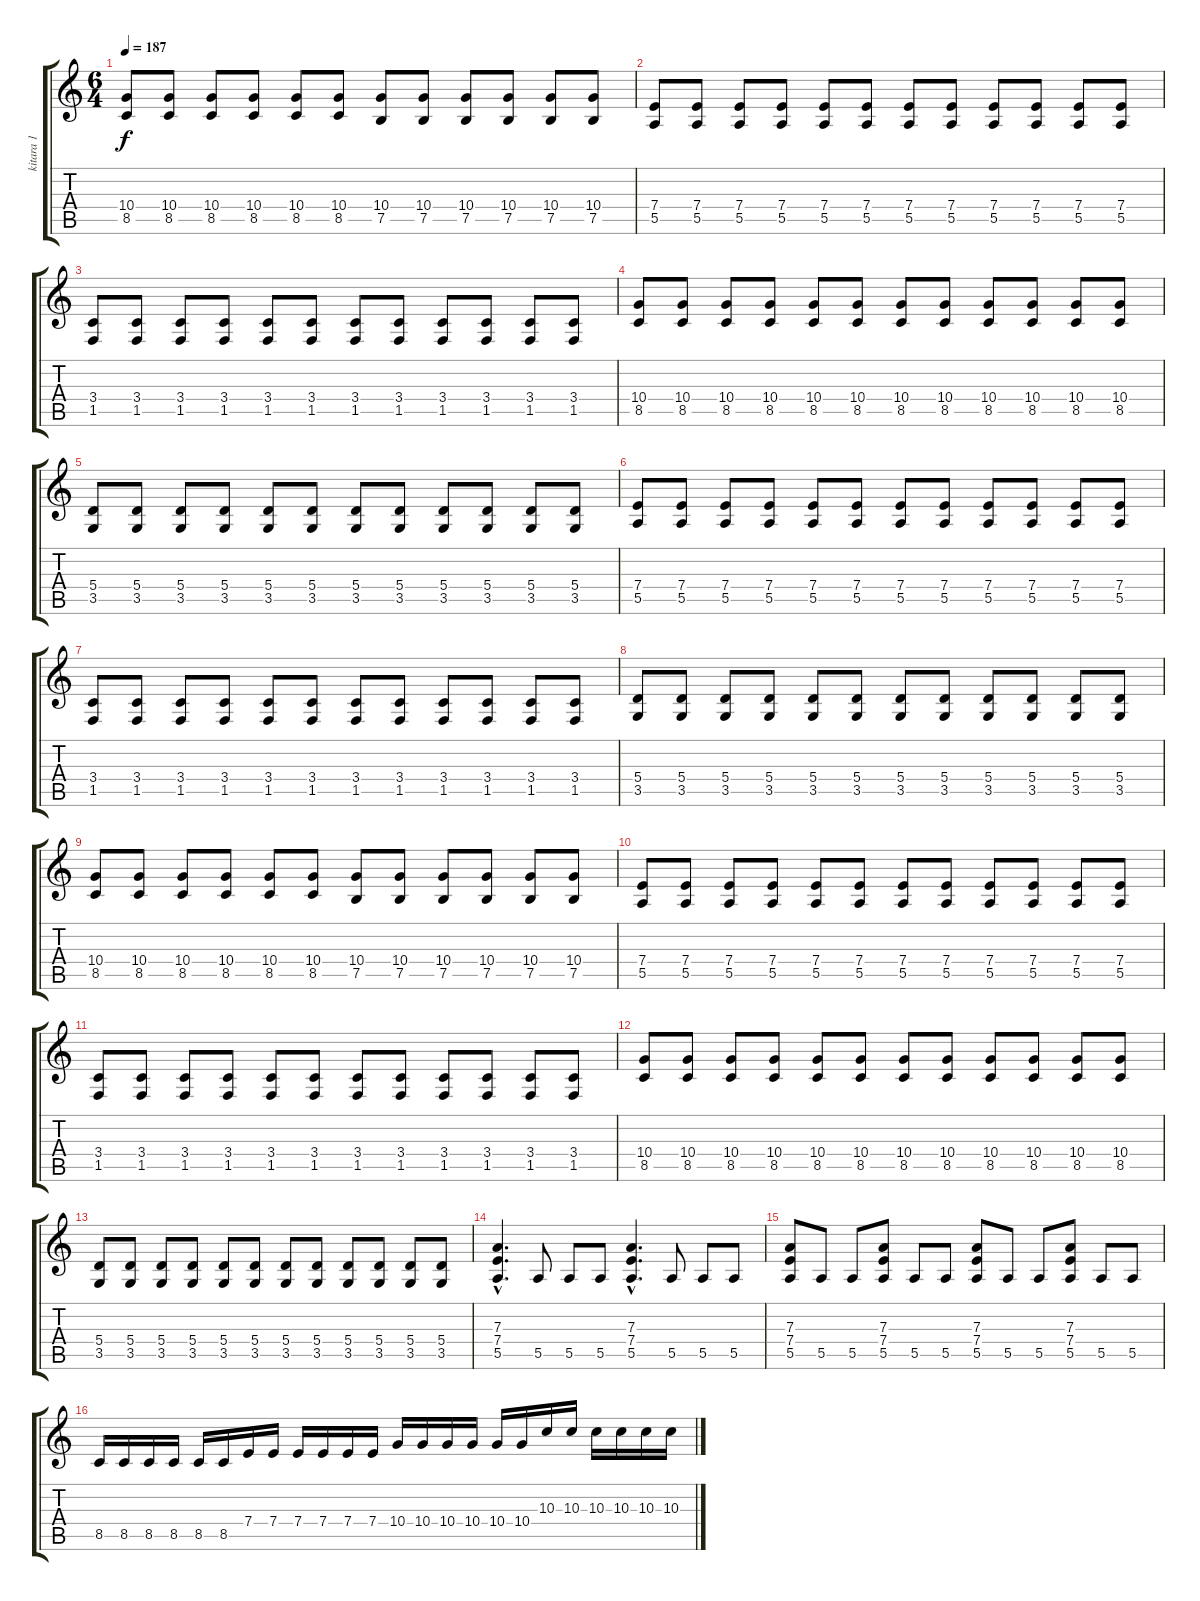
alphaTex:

\track ("kitara 1" "kitara 1") {instrument distortionguitar}
\staff {score tabs}
\tuning (B3 Gb3 D3 A2 E2 B1) {hide}
\ts (6 4)
\tempo 187
\clef g2
\ks c
(10.4 8.5).8{dy f} (10.4 8.5).8 (10.4 8.5).8 (10.4 8.5).8 (10.4 8.5).8 (10.4 8.5).8 (10.4 7.5).8 (10.4 7.5).8 (10.4 7.5).8 (10.4 7.5).8 (10.4 7.5).8 (10.4 7.5).8 |
(7.4 5.5).8 (7.4 5.5).8 (7.4 5.5).8 (7.4 5.5).8 (7.4 5.5).8 (7.4 5.5).8 (7.4 5.5).8 (7.4 5.5).8 (7.4 5.5).8 (7.4 5.5).8 (7.4 5.5).8 (7.4 5.5).8 |
(3.4 1.5).8 (3.4 1.5).8 (3.4 1.5).8 (3.4 1.5).8 (3.4 1.5).8 (3.4 1.5).8 (3.4 1.5).8 (3.4 1.5).8 (3.4 1.5).8 (3.4 1.5).8 (3.4 1.5).8 (3.4 1.5).8 |
(10.4 8.5).8 (10.4 8.5).8 (10.4 8.5).8 (10.4 8.5).8 (10.4 8.5).8 (10.4 8.5).8 (10.4 8.5).8 (10.4 8.5).8 (10.4 8.5).8 (10.4 8.5).8 (10.4 8.5).8 (10.4 8.5).8 |
(5.4 3.5).8 (5.4 3.5).8 (5.4 3.5).8 (5.4 3.5).8 (5.4 3.5).8 (5.4 3.5).8 (5.4 3.5).8 (5.4 3.5).8 (5.4 3.5).8 (5.4 3.5).8 (5.4 3.5).8 (5.4 3.5).8 |
(7.4 5.5).8 (7.4 5.5).8 (7.4 5.5).8 (7.4 5.5).8 (7.4 5.5).8 (7.4 5.5).8 (7.4 5.5).8 (7.4 5.5).8 (7.4 5.5).8 (7.4 5.5).8 (7.4 5.5).8 (7.4 5.5).8 |
(3.4 1.5).8 (3.4 1.5).8 (3.4 1.5).8 (3.4 1.5).8 (3.4 1.5).8 (3.4 1.5).8 (3.4 1.5).8 (3.4 1.5).8 (3.4 1.5).8 (3.4 1.5).8 (3.4 1.5).8 (3.4 1.5).8 |
(5.4 3.5).8 (5.4 3.5).8 (5.4 3.5).8 (5.4 3.5).8 (5.4 3.5).8 (5.4 3.5).8 (5.4 3.5).8 (5.4 3.5).8 (5.4 3.5).8 (5.4 3.5).8 (5.4 3.5).8 (5.4 3.5).8 |
(10.4 8.5).8 (10.4 8.5).8 (10.4 8.5).8 (10.4 8.5).8 (10.4 8.5).8 (10.4 8.5).8 (10.4 7.5).8 (10.4 7.5).8 (10.4 7.5).8 (10.4 7.5).8 (10.4 7.5).8 (10.4 7.5).8 |
(7.4 5.5).8 (7.4 5.5).8 (7.4 5.5).8 (7.4 5.5).8 (7.4 5.5).8 (7.4 5.5).8 (7.4 5.5).8 (7.4 5.5).8 (7.4 5.5).8 (7.4 5.5).8 (7.4 5.5).8 (7.4 5.5).8 |
(3.4 1.5).8 (3.4 1.5).8 (3.4 1.5).8 (3.4 1.5).8 (3.4 1.5).8 (3.4 1.5).8 (3.4 1.5).8 (3.4 1.5).8 (3.4 1.5).8 (3.4 1.5).8 (3.4 1.5).8 (3.4 1.5).8 |
(10.4 8.5).8 (10.4 8.5).8 (10.4 8.5).8 (10.4 8.5).8 (10.4 8.5).8 (10.4 8.5).8 (10.4 8.5).8 (10.4 8.5).8 (10.4 8.5).8 (10.4 8.5).8 (10.4 8.5).8 (10.4 8.5).8 |
(5.4 3.5).8 (5.4 3.5).8 (5.4 3.5).8 (5.4 3.5).8 (5.4 3.5).8 (5.4 3.5).8 (5.4 3.5).8 (5.4 3.5).8 (5.4 3.5).8 (5.4 3.5).8 (5.4 3.5).8 (5.4 3.5).8 |
(7.3{hac} 7.4{hac} 5.5{hac}).4{d} 5.5.8 5.5.8 5.5.8 (7.3{hac} 7.4{hac} 5.5{hac}).4{d} 5.5.8 5.5.8 5.5.8 |
(7.3 7.4 5.5).8 5.5.8 5.5.8 (7.3 7.4 5.5).8 5.5.8 5.5.8 (7.3 7.4 5.5).8 5.5.8 5.5.8 (7.3 7.4 5.5).8 5.5.8 5.5.8 |
8.5.16 8.5.16 8.5.16 8.5.16 8.5.16 8.5.16 7.4.16 7.4.16 7.4.16 7.4.16 7.4.16 7.4.16 10.4.16 10.4.16 10.4.16 10.4.16 10.4.16 10.4.16 10.3.16 10.3.16 10.3.16 10.3.16 10.3.16 10.3.16
